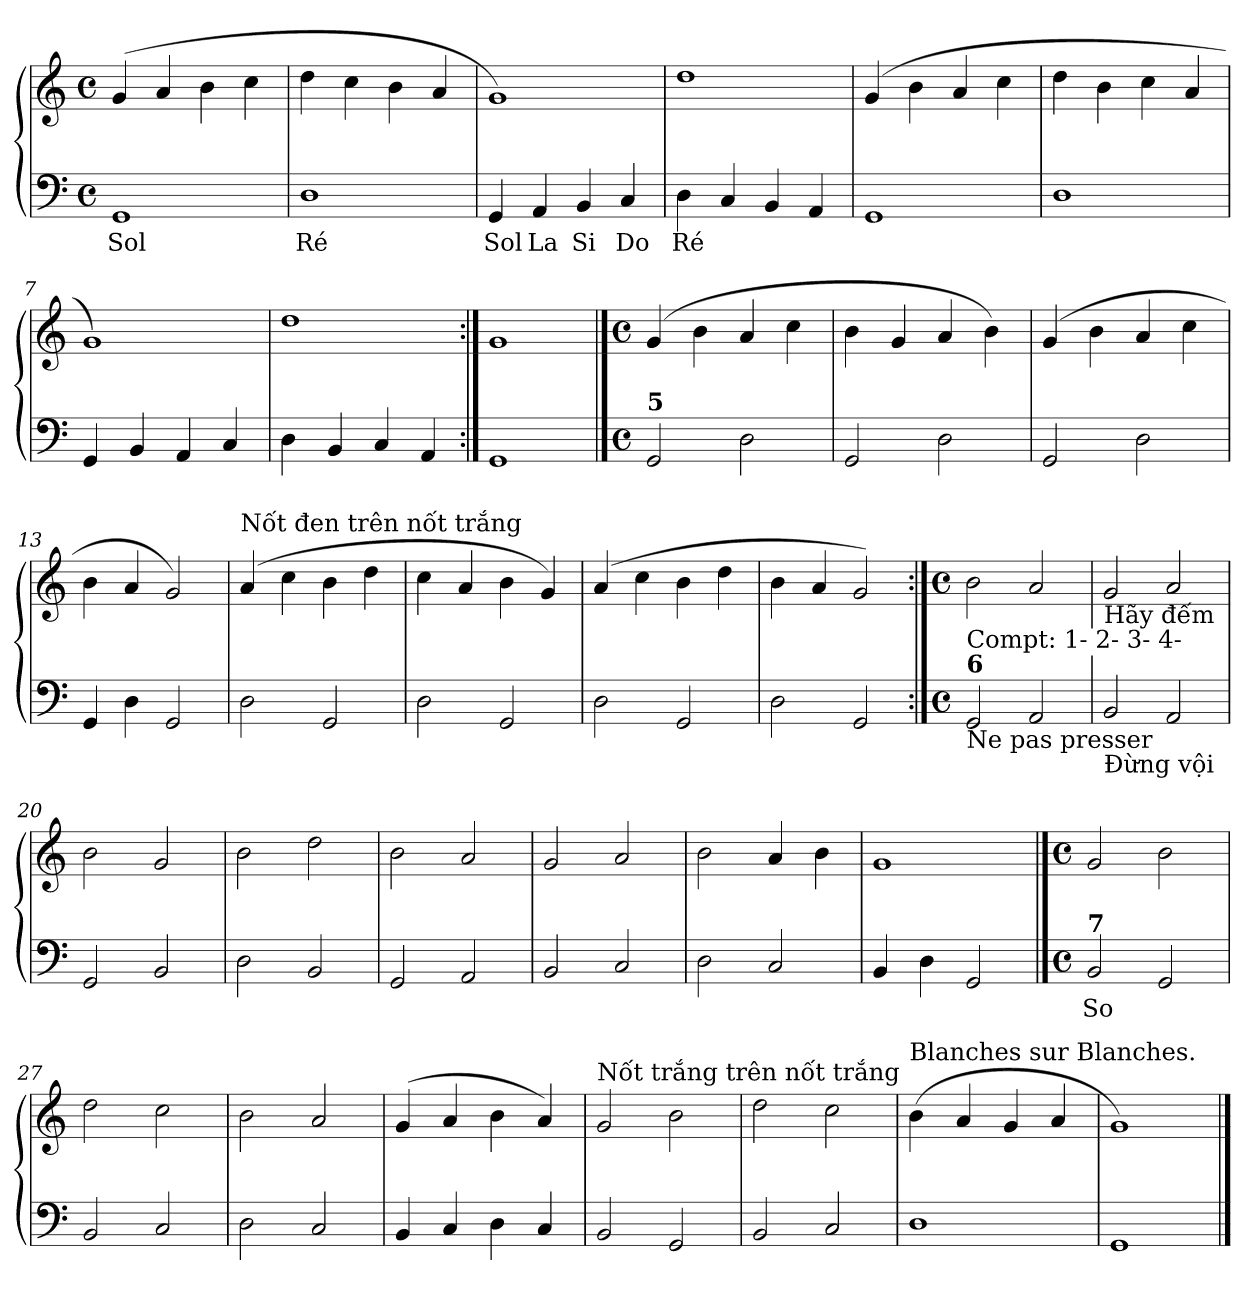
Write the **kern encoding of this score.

**kern	**text	**kern
*part1	*part1	*part1
*staff2	*staff2	*staff1
*clefF4	*	*clefG2
*k[]	*	*k[]
*M4/4	*	*M4/4
*met(c)	*	*met(c)
=1	=1	=1
!	!LO:LY:b	!
1GG	Sol	(>4g/
.	.	4a/
.	.	4b\
.	.	4cc\
=2	=2	=2
!	!LO:LY:b	!
1D	Ré	4dd\
.	.	4cc\
.	.	4b\
.	.	4a/
=3	=3	=3
!	!LO:LY:b	!
4GG/	Sol	1g)
!	!LO:LY:b	!
4AA/	La	.
!	!LO:LY:b	!
4BB/	Si	.
!	!LO:LY:b	!
4C/	Do	.
=4	=4	=4
!	!LO:LY:b	!
4D\	Ré	1dd
4C/	.	.
4BB/	.	.
4AA/	.	.
=5	=5	=5
1GG	.	(>4g/
.	.	4b\
.	.	4a/
.	.	4cc\
=6	=6	=6
1D	.	4dd\
.	.	4b\
.	.	4cc\
.	.	4a/
=7	=7	=7
4GG/	.	1g)
4BB/	.	.
4AA/	.	.
4C/	.	.
=8	=8	=8
4D\	.	1dd
4BB/	.	.
4C/	.	.
4AA/	.	.
=9:|!	=9:|!	=9:|!
1GG	.	1g
!!LO:LB:g=z
==10	==10	==10
*M4/4	*	*M4/4
*met(c)	*	*met(c)
!LO:TX:a:B:t=5	!	!
2GG/	.	(>4g/
.	.	4b\
2D\	.	4a/
.	.	4cc\
=11	=11	=11
2GG/	.	4b\
.	.	4g/
2D\	.	4a/
.	.	4b\)
=12	=12	=12
2GG/	.	(>4g/
.	.	4b\
2D\	.	4a/
.	.	4cc\
=13	=13	=13
4GG/	.	4b\
4D\	.	4a/
2GG/	.	2g/)
=14	=14	=14
!	!	!LO:TX:a:t=Nốt đen trên nốt trắng
2D\	.	(>4a/
.	.	4cc\
2GG/	.	4b\
.	.	4dd\
=15	=15	=15
2D\	.	4cc\
.	.	4a/
2GG/	.	4b\
.	.	4g/)
=16	=16	=16
2D\	.	(>4a/
.	.	4cc\
2GG/	.	4b\
.	.	4dd\
=17	=17	=17
2D\	.	4b\
.	.	4a/
2GG/	.	2g/)
!!LO:LB:g=z
=18:|!	=18:|!	=18:|!
*M4/4	*	*M4/4
*met(c)	*	*met(c)
!LO:TX:b:t=Ne pas presser	!	!
!LO:TX:a:B:t=6	!	!
!LO:TX:a:t=Compt&colon; 1-  2-   3- 4-	!	!
2GG/	.	2b\
2AA/	.	2a/
=19	=19	=19
!LO:TX:b:t=Đừng vội	!	!
!LO:TX:a:t=Hãy đếm	!	!
2BB/	.	2g/
2AA/	.	2a/
=20	=20	=20
2GG/	.	2b\
2BB/	.	2g/
=21	=21	=21
2D\	.	2b\
2BB/	.	2dd\
=22	=22	=22
2GG/	.	2b\
2AA/	.	2a/
=23	=23	=23
2BB/	.	2g/
2C/	.	2a/
=24	=24	=24
2D\	.	2b\
2C/	.	4a/
.	.	4b\
=25	=25	=25
4BB/	.	1g
4D\	.	.
2GG/	.	.
!!LO:LB:g=z
==26	==26	==26
*M4/4	*	*M4/4
*met(c)	*	*met(c)
!LO:TX:a:B:t=7	!	!
!	!LO:LY:b	!
2BB/	So	2g/
2GG/	.	2b\
=27	=27	=27
2BB/	.	2dd\
2C/	.	2cc\
=28	=28	=28
2D\	.	2b\
2C/	.	2a/
=29	=29	=29
4BB/	.	(>4g/
4C/	.	4a/
4D\	.	4b\
4C/	.	4a/)
=30	=30	=30
!	!	!LO:TX:a:t=Nốt trắng trên nốt trắng
2BB/	.	2g/
2GG/	.	2b\
=31	=31	=31
2BB/	.	2dd\
2C/	.	2cc\
=32	=32	=32
!	!	!LO:TX:a:t=Blanches sur Blanches.
1D	.	(>4b\
.	.	4a/
.	.	4g/
.	.	4a/
=33	=33	=33
1GG	.	1g)
==	==	==
*-	*-	*-
